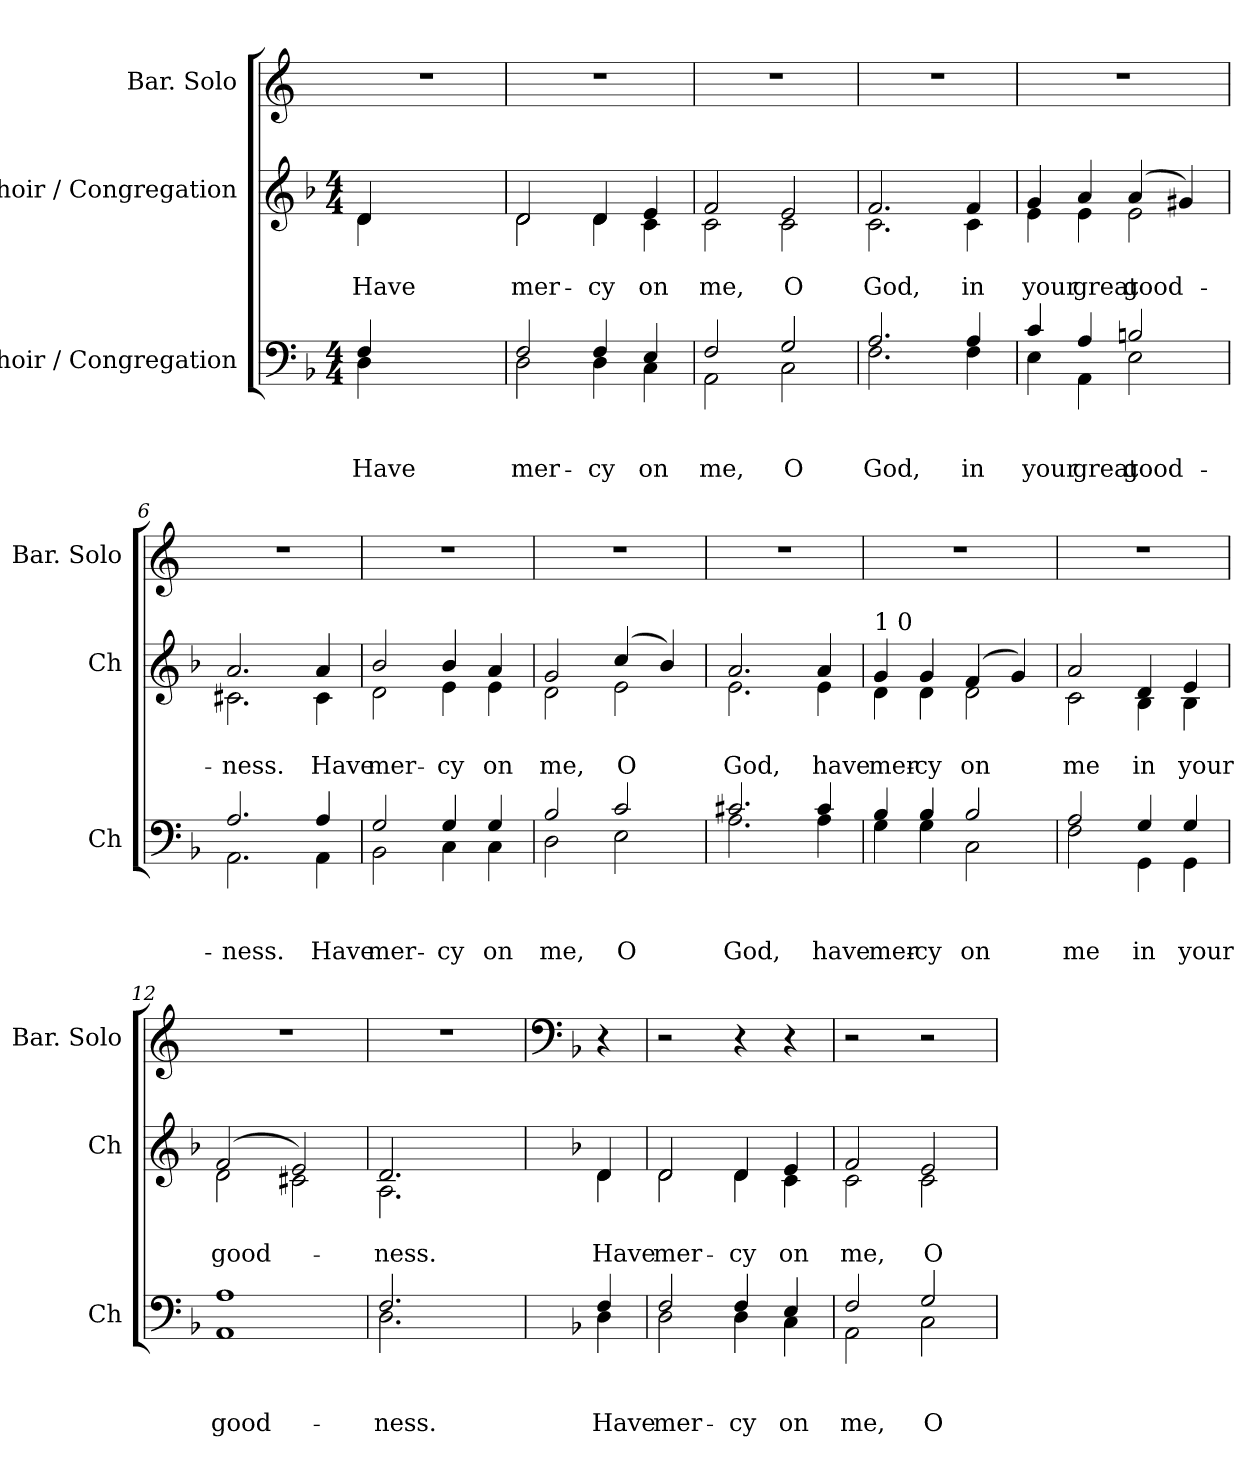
**kern	**text	**text	**text	**kern	**text	**text	**kern
*part3	*part3	*part3	*part3	*part2	*part2	*part2	*part1
*staff3	*staff3	*staff3	*staff3	*staff2	*staff2	*staff2	*staff1
*I"Choir / Congregation	*	*	*	*I"Choir / Congregation	*	*	*I"Bar. Solo
*I'Ch	*	*	*	*I'Ch	*	*	*I'Bar. Solo
*clefF4	*	*	*	*clefG2	*	*	*clefG2
*k[b-]	*	*	*	*k[b-]	*	*	*k[]
*F:	*	*	*	*F:	*	*	*C:
*M4/4	*	*	*	*M4/4	*	*	*
=1	=1	=1	=1	=1	=1	=1	=1
!	!	!	!LO:LY:a	!	!	!LO:LY:b	!
*^	*	*	*	*^	*	*	*
4F/	4D\	.	.	Have	4d/	4d\	.	Have	1r
2.ryy	2.ryy	.	.	.	2.ryy	2.ryy	.	.	.
=2	=2	=2	=2	=2	=2	=2	=2	=2	=2
!	!	!	!	!LO:LY:a	!	!	!	!LO:LY:b	!
2F/	2D\	.	.	mer-	2d/	2d\	.	mer-	1r
!	!	!	!	!LO:LY:a	!	!	!	!LO:LY:b	!
4F/	4D\	.	.	-cy	4d/	4d\	.	-cy	.
!	!	!	!	!LO:LY:a	!	!	!	!LO:LY:b	!
4E/	4C\	.	.	on	4e/	4c\	.	on	.
=3	=3	=3	=3	=3	=3	=3	=3	=3	=3
!	!	!	!	!LO:LY:a	!	!	!	!LO:LY:b	!
2F/	2AA\	.	.	me,	2f/	2c\	.	me,	1r
!	!	!	!	!LO:LY:a	!	!	!	!LO:LY:b	!
2G/	2C\	.	.	O	2e/	2c\	.	O	.
=4	=4	=4	=4	=4	=4	=4	=4	=4	=4
!	!	!	!	!LO:LY:a	!	!	!	!LO:LY:b	!
2.A/	2.F\	.	.	God,	2.f/	2.c\	.	God,	1r
!	!	!	!	!LO:LY:a	!	!	!	!LO:LY:b	!
4A/	4F\	.	.	in	4f/	4c\	.	in	.
=5	=5	=5	=5	=5	=5	=5	=5	=5	=5
!	!	!	!	!LO:LY:a	!	!	!	!LO:LY:b	!
4c/	4E\	.	.	your	4g/	4e\	.	your	1r
!	!	!	!	!LO:LY:a	!	!	!	!LO:LY:b	!
4A/	4AA\	.	.	great	4a/	4e\	.	great	.
!	!	!	!	!LO:LY:a	!	!	!	!LO:LY:b	!
2Bn/	2E\	.	.	good-	(4a/	2e\	.	good-	.
.	.	.	.	.	4g#X/)	.	.	.	.
!!LO:LB:g=z
=6	=6	=6	=6	=6	=6	=6	=6	=6	=6
!	!	!	!	!LO:LY:a	!	!	!	!LO:LY:b	!
2.A/	2.AA\	.	.	-ness.	2.a/	2.c#X\	.	-ness.	1r
!	!	!	!	!LO:LY:a	!	!	!	!LO:LY:b	!
4A/	4AA\	.	.	Have	4a/	4c#\	.	Have	.
=7	=7	=7	=7	=7	=7	=7	=7	=7	=7
!	!	!	!	!LO:LY:a	!	!	!	!LO:LY:b	!
2G/	2BB-\	.	.	mer-	2b-/	2d\	.	mer-	1r
!	!	!	!	!LO:LY:a	!	!	!	!LO:LY:b	!
4G/	4C\	.	.	-cy	4b-/	4e\	.	-cy	.
!	!	!	!	!LO:LY:a	!	!	!	!LO:LY:b	!
4G/	4C\	.	.	on	4a/	4e\	.	on	.
=8	=8	=8	=8	=8	=8	=8	=8	=8	=8
!	!	!	!	!LO:LY:a	!	!	!	!LO:LY:b	!
2B-/	2D\	.	.	me,	2g/	2d\	.	me,	1r
!	!	!	!	!LO:LY:a	!	!	!	!LO:LY:b	!
2c/	2E\	.	.	O	(4cc/	2e\	.	O	.
.	.	.	.	.	4b-/)	.	.	.	.
=9	=9	=9	=9	=9	=9	=9	=9	=9	=9
!	!	!	!	!LO:LY:a	!	!	!	!LO:LY:b	!
2.c#X/	2.A\	.	.	God,	2.a/	2.e\	.	God,	1r
!	!	!	!	!LO:LY:a	!	!	!	!LO:LY:b	!
4c#/	4A\	.	.	have	4a/	4e\	.	have	.
!!LO:LB:g=z
=10	=10	=10	=10	=10	=10	=10	=10	=10	=10
!	!	!	!	!	!LO:TX:a:t=1 0	!	!	!	!
!	!	!	!	!LO:LY:a	!	!	!	!LO:LY:b	!
4B-/	4G\	.	.	mer-	4g/	4d\	.	mer-	1r
!	!	!	!	!LO:LY:a	!	!	!	!LO:LY:b	!
4B-/	4G\	.	.	-cy	4g/	4d\	.	-cy	.
!	!	!	!	!LO:LY:a	!	!	!	!LO:LY:b	!
2B-/	2C\	.	.	on	(4f/	2d\	.	on	.
.	.	.	.	.	4g/)	.	.	.	.
=11	=11	=11	=11	=11	=11	=11	=11	=11	=11
!	!	!	!	!LO:LY:a	!	!	!	!LO:LY:b	!
2A/	2F\	.	.	me	2a/	2c\	.	me	1r
!	!	!	!	!LO:LY:a	!	!	!	!LO:LY:b	!
4G/	4GG\	.	.	in	4d/	4B-\	.	in	.
!	!	!	!	!LO:LY:a	!	!	!	!LO:LY:b	!
4G/	4GG\	.	.	your	4e/	4B-\	.	your	.
=12	=12	=12	=12	=12	=12	=12	=12	=12	=12
!	!	!	!	!LO:LY:a	!	!	!	!LO:LY:b	!
*v	*v	*	*	*	*	*	*	*	*
1AA 1A	.	.	good-	(2f/	2d\	.	good-	1r
.	.	.	.	2e/)	2c#X\	.	.	.
=13	=13	=13	=13	=13	=13	=13	=13	=13
!	!	!	!LO:LY:a	!	!	!	!LO:LY:b	!
*^	*	*	*	*	*	*	*	*
2.F/	2.D\	.	.	-ness.	2.d/	2.A\	.	-ness.	1r
4ryy	4ryy	.	.	.	4ryy	4ryy	.	.	.
!!LO:PB:g=z
=14	=14	=14	=14	=14	=14	=14	=14	=14	=14
*	*	*	*	*	*	*	*	*	*clefF4
*	*	*	*	*	*	*	*	*	*k[b-]
*	*	*	*	*	*	*	*	*	*F:
!	!	!	!	!LO:LY:a	!	!	!	!LO:LY:b	!
4F/	4D\	.	.	Have	4d/	4d\	.	Have	4r
=15	=15	=15	=15	=15	=15	=15	=15	=15	=15
!	!	!	!	!LO:LY:a	!	!	!	!LO:LY:b	!
2F/	2D\	.	.	mer-	2d/	2d\	.	mer-	2r
!	!	!	!	!LO:LY:a	!	!	!	!LO:LY:b	!
4F/	4D\	.	.	-cy	4d/	4d\	.	-cy	4r
!	!	!	!	!LO:LY:a	!	!	!	!LO:LY:b	!
4E/	4C\	.	.	on	4e/	4c\	.	on	4r
=16	=16	=16	=16	=16	=16	=16	=16	=16	=16
!	!	!	!	!LO:LY:a	!	!	!	!LO:LY:b	!
2F/	2AA\	.	.	me,	2f/	2c\	.	me,	2r
!	!	!	!	!LO:LY:a	!	!	!	!LO:LY:b	!
2G/	2C\	.	.	O	2e/	2c\	.	O	2r
*v	*v	*	*	*	*	*	*	*	*
*	*	*	*	*v	*v	*	*	*
=	=	=	=	=	=	=	=
*-	*-	*-	*-	*-	*-	*-	*-
